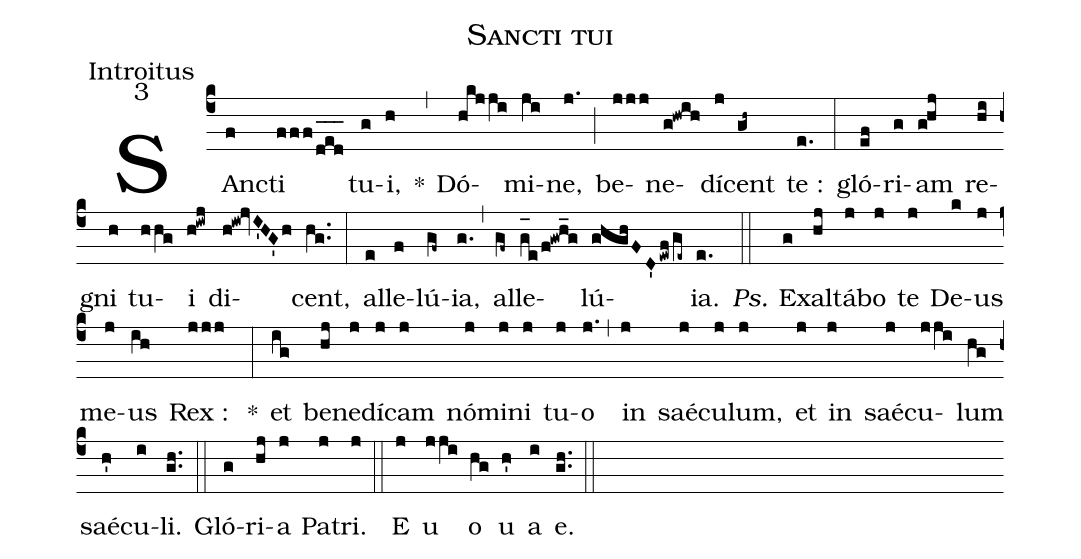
name:Sancti tui;
office-part:Introitus;
mode:3;
%%
(c4) SAn(f)cti(fff/d_[oh:h]e_[oh:h]d_[oh:h]) tu(g)i,(h) *(,) Dó(hkjji)mi(ji)ne,(j.) (;) be(jjj)ne(g!hwih)dí(j)cent(gh~) te :(e.) (:) gló(ef)ri(g)am(ghj) re(hi)gni(h) tu(hhg)i(h!iwj) di(h!iw!jvI'HG'h)cent,(hg..) (:) al(e)le(f)lú(gf~){ia},(g.) (,) al(gf~)le(g_[oh:h]e/f!gwh_g)lú(ghghFD'ewf/ge~){ia}.(e.) (::) <i>Ps.</i> Ex(g)al(hj)tá(j)bo(j) te(j) De(k)us(j) me(j)us(ih) Rex :(jjj) <clear>*(:) et(ig) be(hj)ne(j)dí(j)cam(j) nó(j)mi(j)ni(j) tu(j)o(j.) (,) in(j) saé(j)cu(j)lum,(j) et(j) in(j) saé(j)cu(jji)lum(hg) saé(h')cu(i)li.(gh..) (::) Gló(g)ri(hj)a(j) Pa(j)tri.(j) (::) <eu>E(j) u(jji) o(hg) u(h') a(i) e.</eu>(gh..) (::)
